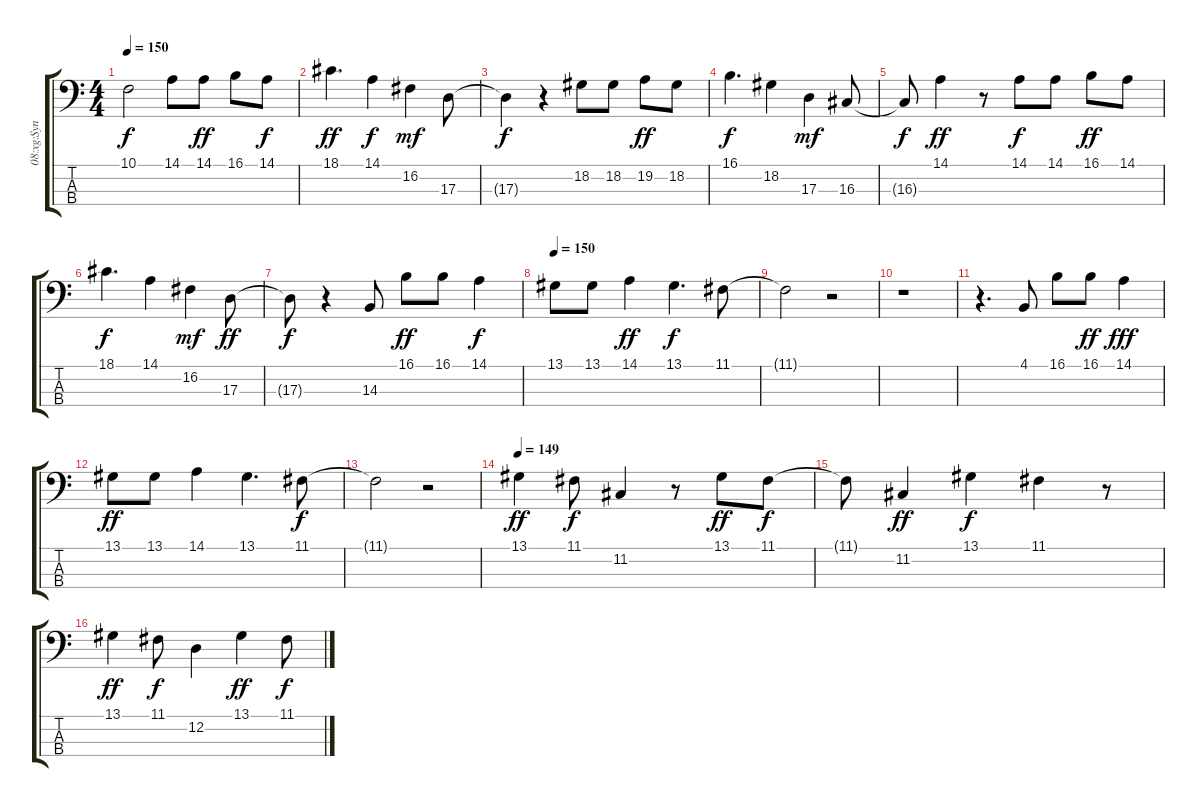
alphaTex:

\track ("08:xg:Syn Bass1 Dark" "08:xg:Syn ") {instrument lead6voice}
\staff {score tabs}
\tuning (G2 D2 A1 E1) {hide}
\ts (4 4)
\tempo 150
\clef f4
\ks c
10.1{t}.2{dy f} 14.1.8 14.1.8{dy ff} 16.1.8 14.1.8{dy f} |
18.1.4{d dy ff} 14.1.4{dy f} 16.2.4{dy mf} 17.3.8 |
17.3{t}.4{dy f} r.4 18.2.8 18.2.8 19.2.8{dy ff} 18.2.8 |
16.1.4{d dy f} 18.2.4 17.3.4{dy mf} 16.3.8 |
16.3{t}.8{dy f} 14.1.4{dy ff} r.8 14.1.8{dy f} 14.1.8 16.1.8{dy ff} 14.1.8 |
18.1.4{d dy f} 14.1.4 16.2.4{dy mf} 17.3.8{dy ff} |
17.3{t}.8{dy f} r.4 14.3.8 16.1.8{dy ff} 16.1.8 14.1.4{dy f} |
\tempo 150
13.1.8 13.1.8 14.1.4{dy ff} 13.1.4{d dy f} 11.1.8 |
11.1{t}.2 r.2 |
r.1 |
r.4{d} 4.1.8 16.1.8 16.1.8{dy ff} 14.1.4{dy fff} |
13.1.8{dy ff} 13.1.8 14.1.4 13.1.4{d} 11.1.8{dy f} |
11.1{t}.2 r.2 |
\tempo 149
13.1.4{dy ff} 11.1.8{dy f} 11.2.4 r.8 13.1.8{dy ff} 11.1.8{dy f} |
11.1{t}.8 11.2.4{dy ff} 13.1.4{dy f} 11.1.4 r.8 |
13.1.4{dy ff} 11.1.8{dy f} 12.2.4 13.1.4{dy ff} 11.1.8{dy f}
